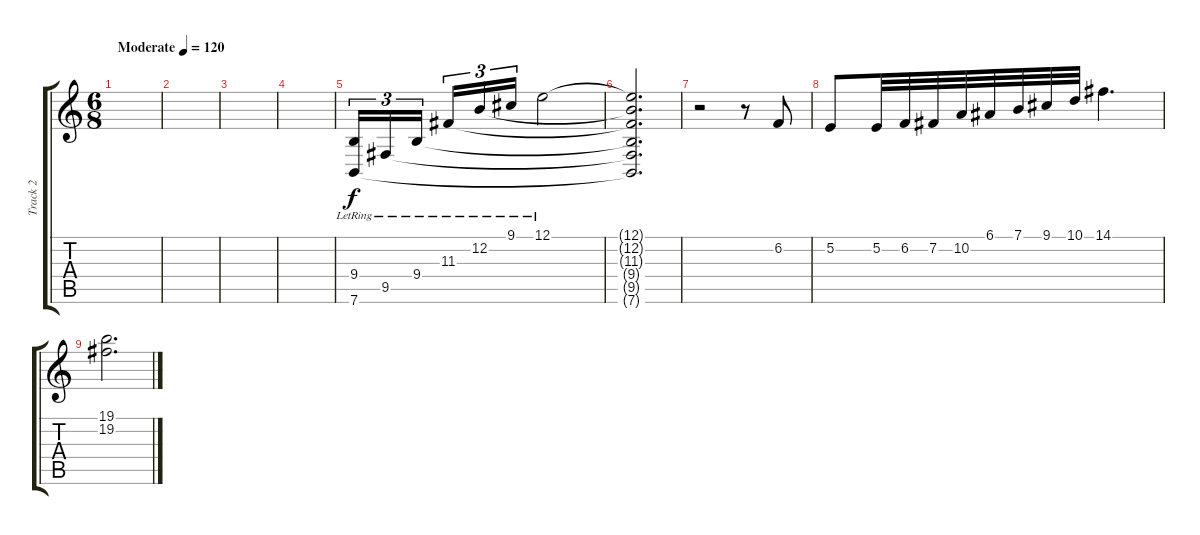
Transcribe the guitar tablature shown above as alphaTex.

\track ("Track 2" "Track 2") {instrument electricpiano1}
\staff {score tabs}
\tuning (E4 B3 G3 D3 A2 E2) {hide}
\ts (6 8)
\tempo (120 "Moderate")
\clef g2
\ks c
|
|
|
|
(9.4 7.6{lr}).16{tu (3 2)} 9.5{lr}.16{tu (3 2)} 9.4{lr}.16{tu (3 2) beam splitsecondary} 11.3{lr}.16{tu (3 2)} 12.2{lr}.16{tu (3 2)} 9.1{lr}.16{tu (3 2)} 12.1{lr}.2 |
(12.1{t} 12.2{t} 11.3{t} 9.4{t} 9.5{t} 7.6{t}).2{d} |
r.2 r.8 6.2.8 |
5.2.8 5.2.32 6.2.32 7.2.32 10.2.32 6.1.32 7.1.32 9.1.32 10.1.32 14.1.4{d} |
(19.1 19.2).2{d}
